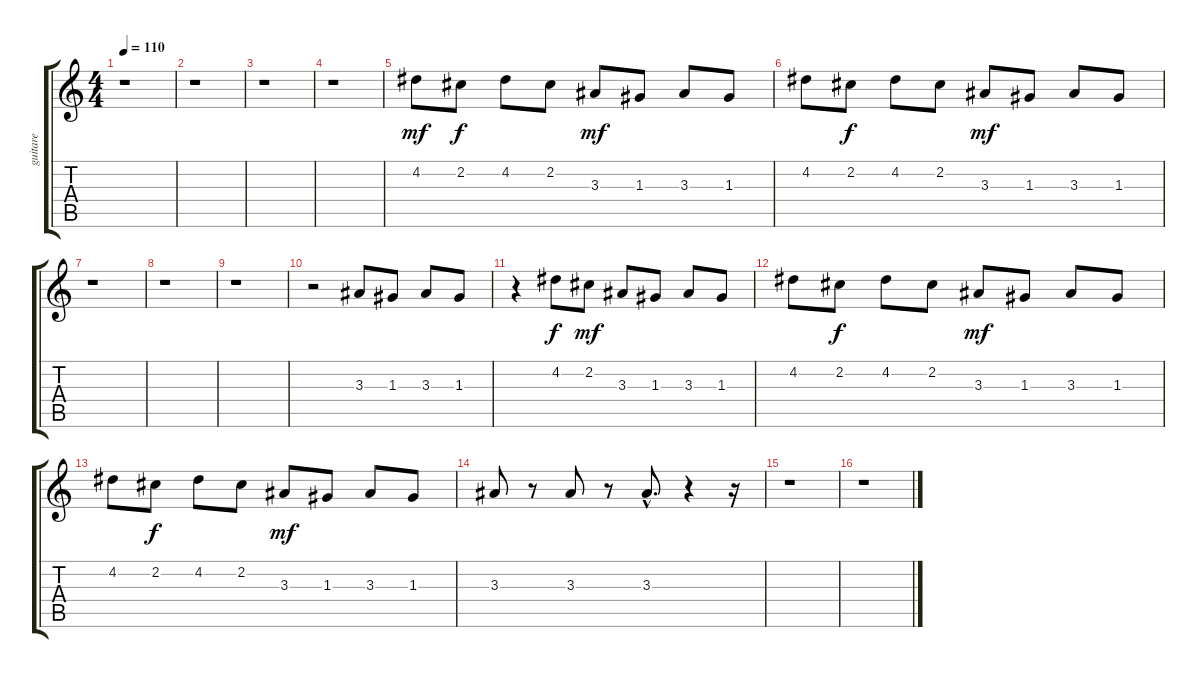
\track ("guitare" "guitare") {instrument electricguitarjazz}
\staff {score tabs}
\tuning (E4 B3 G3 D3 A2 E2) {hide}
\ts (4 4)
\tempo 110
\clef g2
\ks c
r.1{dy mf} |
r.1 |
r.1 |
r.1 |
4.2.8 2.2.8{dy f} 4.2.8 2.2.8 3.3.8{dy mf} 1.3.8 3.3.8 1.3.8 |
4.2.8 2.2.8{dy f} 4.2.8 2.2.8 3.3.8{dy mf} 1.3.8 3.3.8 1.3.8 |
r.1 |
r.1 |
r.1 |
r.2 3.3.8 1.3.8 3.3.8 1.3.8 |
r.4 4.2.8{dy f} 2.2.8{dy mf} 3.3.8 1.3.8 3.3.8 1.3.8 |
4.2.8 2.2.8{dy f} 4.2.8 2.2.8 3.3.8{dy mf} 1.3.8 3.3.8 1.3.8 |
4.2.8 2.2.8{dy f} 4.2.8 2.2.8 3.3.8{dy mf} 1.3.8 3.3.8 1.3.8 |
3.3.8 r.8 3.3.8 r.8 3.3{hac}.8{d} r.4 r.16 |
r.1 |
r.1
